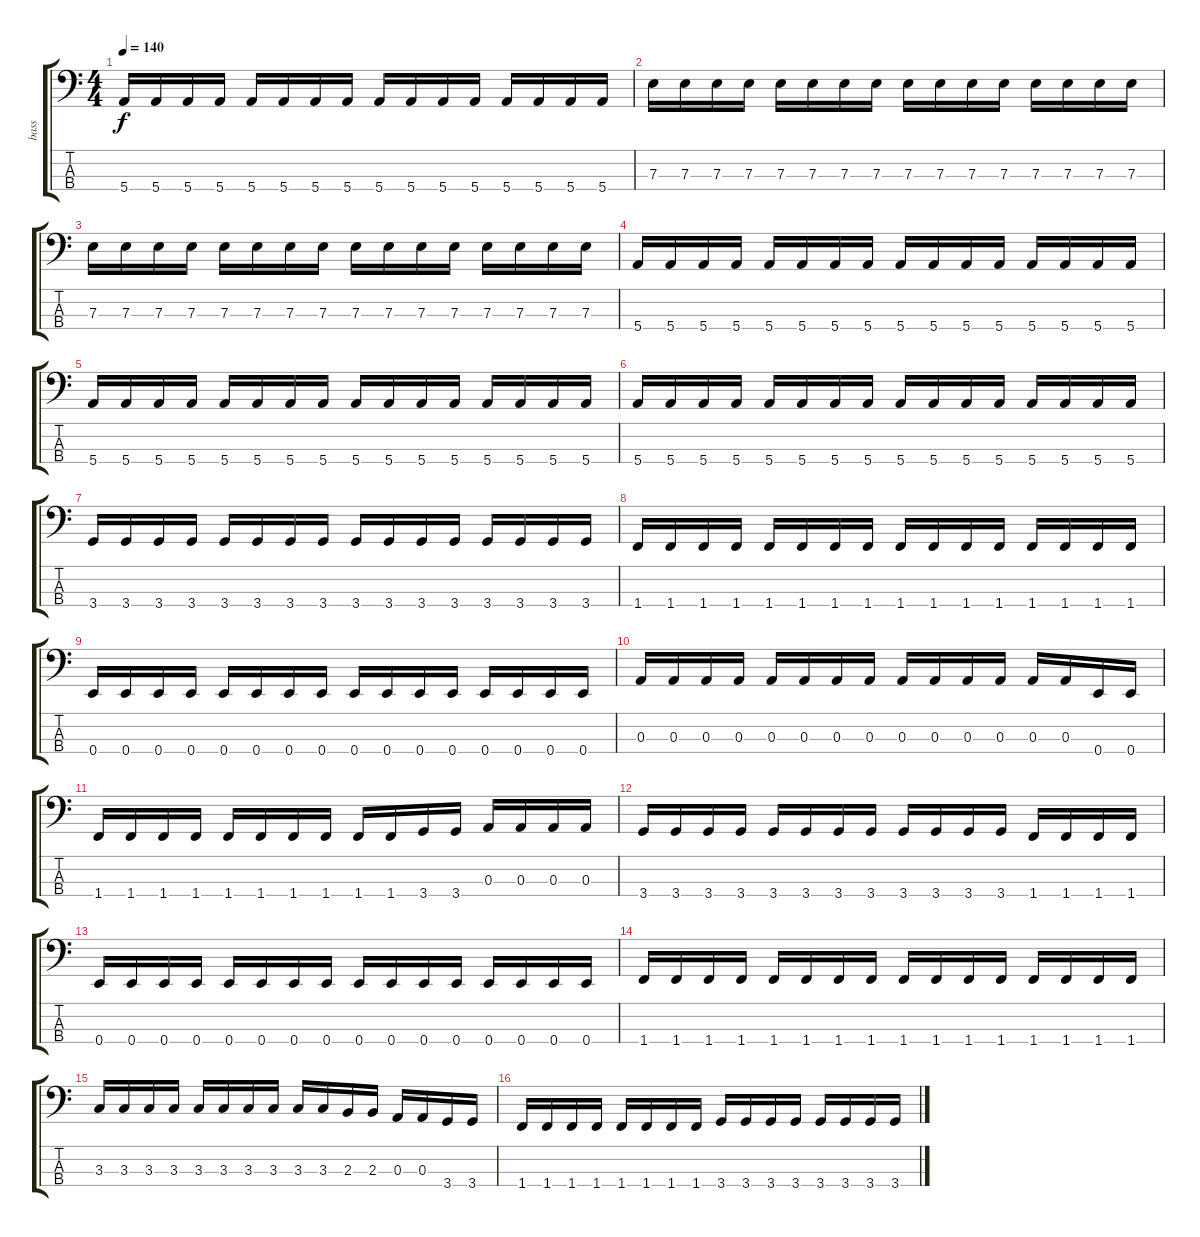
\track ("bass" "bass") {instrument electricbassfinger}
\staff {score tabs}
\tuning (G2 D2 A1 E1) {hide}
\ts (4 4)
\tempo 140
\clef f4
\ks c
5.4.16{dy f} 5.4.16 5.4.16 5.4.16 5.4.16 5.4.16 5.4.16 5.4.16 5.4.16 5.4.16 5.4.16 5.4.16 5.4.16 5.4.16 5.4.16 5.4.16 |
7.3.16 7.3.16 7.3.16 7.3.16 7.3.16 7.3.16 7.3.16 7.3.16 7.3.16 7.3.16 7.3.16 7.3.16 7.3.16 7.3.16 7.3.16 7.3.16 |
7.3.16 7.3.16 7.3.16 7.3.16 7.3.16 7.3.16 7.3.16 7.3.16 7.3.16 7.3.16 7.3.16 7.3.16 7.3.16 7.3.16 7.3.16 7.3.16 |
5.4.16 5.4.16 5.4.16 5.4.16 5.4.16 5.4.16 5.4.16 5.4.16 5.4.16 5.4.16 5.4.16 5.4.16 5.4.16 5.4.16 5.4.16 5.4.16 |
5.4.16 5.4.16 5.4.16 5.4.16 5.4.16 5.4.16 5.4.16 5.4.16 5.4.16 5.4.16 5.4.16 5.4.16 5.4.16 5.4.16 5.4.16 5.4.16 |
5.4.16 5.4.16 5.4.16 5.4.16 5.4.16 5.4.16 5.4.16 5.4.16 5.4.16 5.4.16 5.4.16 5.4.16 5.4.16 5.4.16 5.4.16 5.4.16 |
3.4.16 3.4.16 3.4.16 3.4.16 3.4.16 3.4.16 3.4.16 3.4.16 3.4.16 3.4.16 3.4.16 3.4.16 3.4.16 3.4.16 3.4.16 3.4.16 |
1.4.16 1.4.16 1.4.16 1.4.16 1.4.16 1.4.16 1.4.16 1.4.16 1.4.16 1.4.16 1.4.16 1.4.16 1.4.16 1.4.16 1.4.16 1.4.16 |
0.4.16 0.4.16 0.4.16 0.4.16 0.4.16 0.4.16 0.4.16 0.4.16 0.4.16 0.4.16 0.4.16 0.4.16 0.4.16 0.4.16 0.4.16 0.4.16 |
0.3.16 0.3.16 0.3.16 0.3.16 0.3.16 0.3.16 0.3.16 0.3.16 0.3.16 0.3.16 0.3.16 0.3.16 0.3.16 0.3.16 0.4.16 0.4.16 |
1.4.16 1.4.16 1.4.16 1.4.16 1.4.16 1.4.16 1.4.16 1.4.16 1.4.16 1.4.16 3.4.16 3.4.16 0.3.16 0.3.16 0.3.16 0.3.16 |
3.4.16 3.4.16 3.4.16 3.4.16 3.4.16 3.4.16 3.4.16 3.4.16 3.4.16 3.4.16 3.4.16 3.4.16 1.4.16 1.4.16 1.4.16 1.4.16 |
0.4.16 0.4.16 0.4.16 0.4.16 0.4.16 0.4.16 0.4.16 0.4.16 0.4.16 0.4.16 0.4.16 0.4.16 0.4.16 0.4.16 0.4.16 0.4.16 |
1.4.16 1.4.16 1.4.16 1.4.16 1.4.16 1.4.16 1.4.16 1.4.16 1.4.16 1.4.16 1.4.16 1.4.16 1.4.16 1.4.16 1.4.16 1.4.16 |
3.3.16 3.3.16 3.3.16 3.3.16 3.3.16 3.3.16 3.3.16 3.3.16 3.3.16 3.3.16 2.3.16 2.3.16 0.3.16 0.3.16 3.4.16 3.4.16 |
1.4.16 1.4.16 1.4.16 1.4.16 1.4.16 1.4.16 1.4.16 1.4.16 3.4.16 3.4.16 3.4.16 3.4.16 3.4.16 3.4.16 3.4.16 3.4.16
